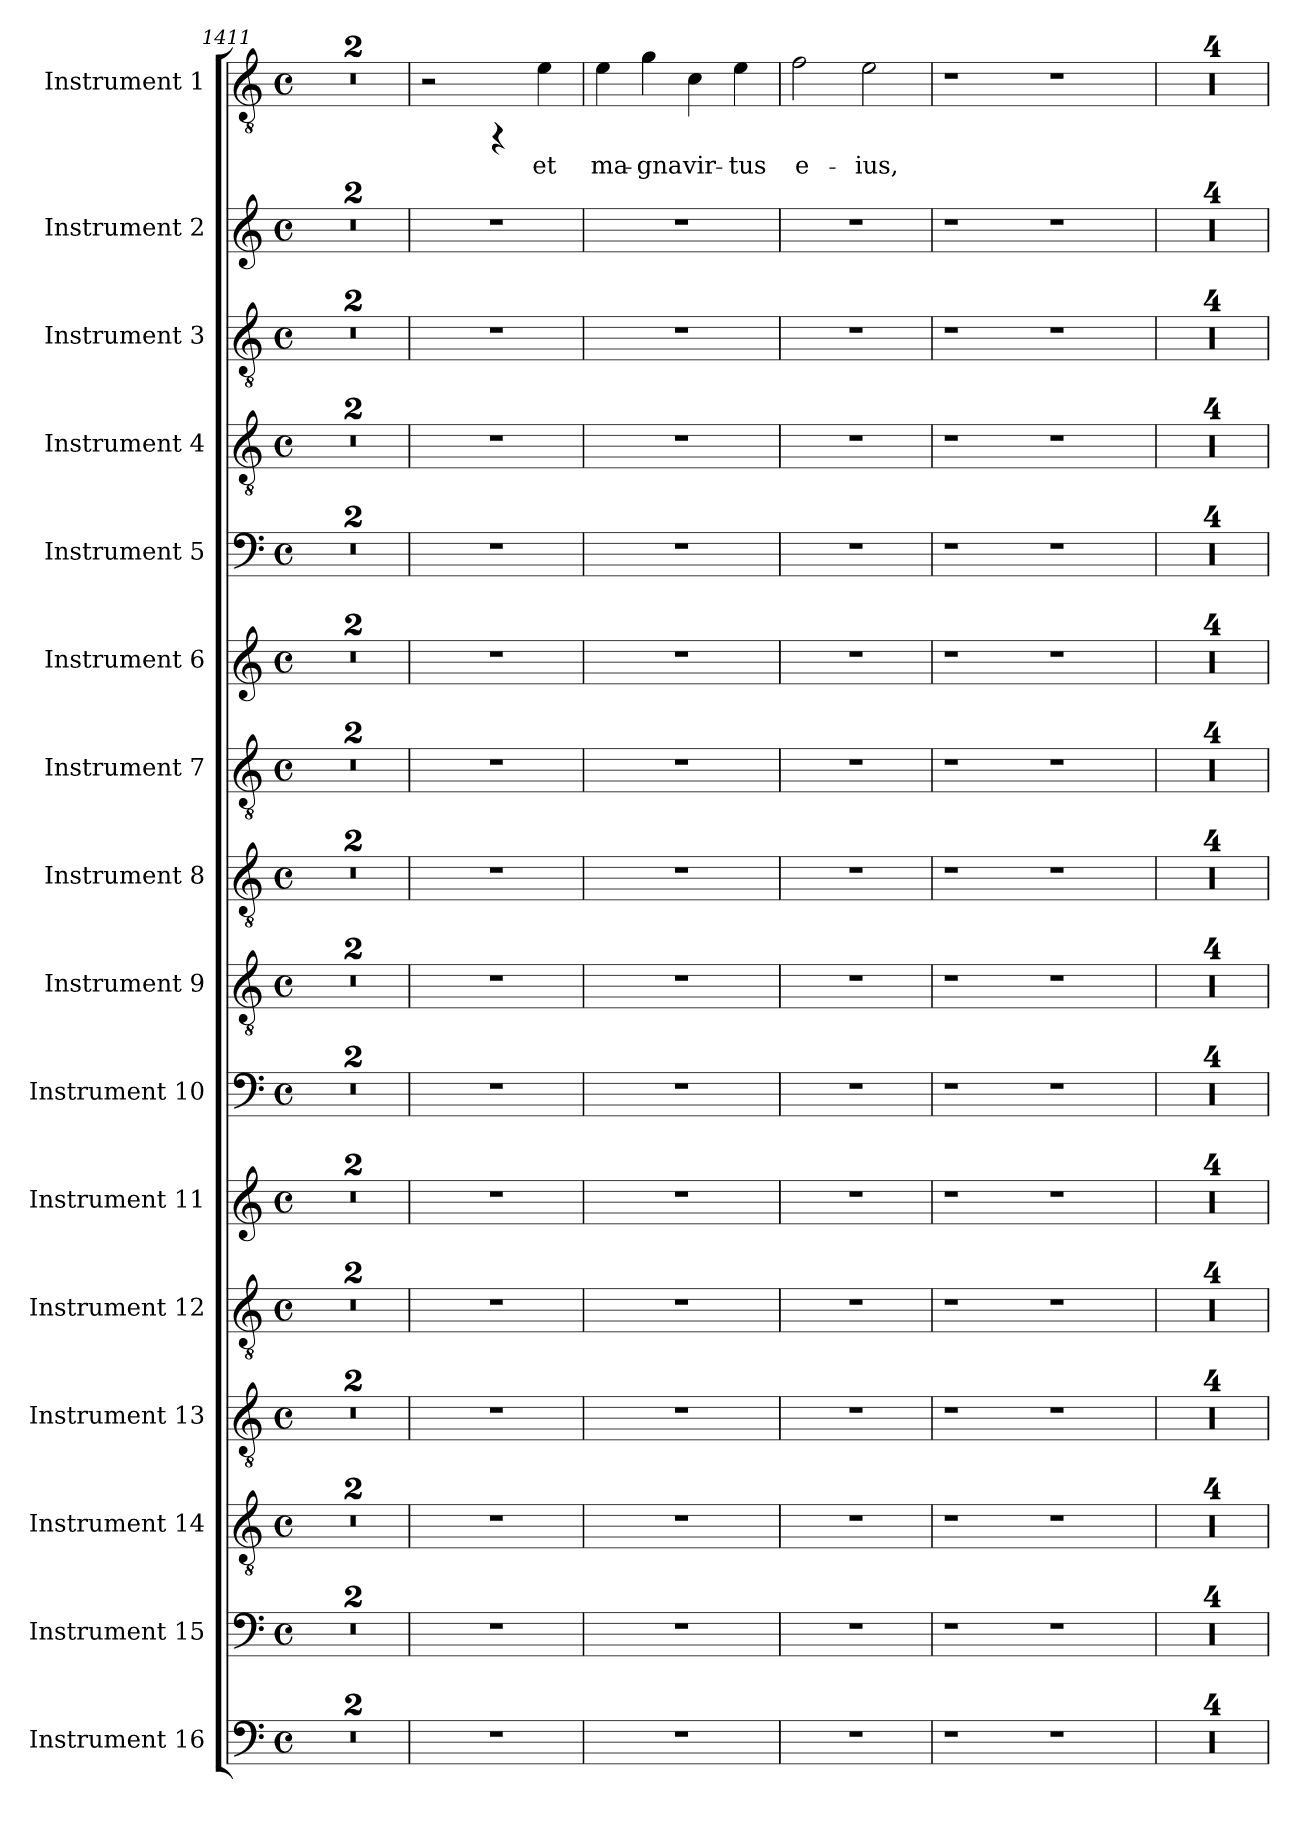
**kern	**kern	**kern	**kern	**kern	**kern	**kern	**kern	**kern	**kern	**kern	**kern	**kern	**kern	**kern	**kern	**text
*part16	*part15	*part14	*part13	*part12	*part11	*part10	*part9	*part8	*part7	*part6	*part5	*part4	*part3	*part2	*part1	*part1
*staff16	*staff15	*staff14	*staff13	*staff12	*staff11	*staff10	*staff9	*staff8	*staff7	*staff6	*staff5	*staff4	*staff3	*staff2	*staff1	*staff1
*I"Instrument 16	*I"Instrument 15	*I"Instrument 14	*I"Instrument 13	*I"Instrument 12	*I"Instrument 11	*I"Instrument 10	*I"Instrument 9	*I"Instrument 8	*I"Instrument 7	*I"Instrument 6	*I"Instrument 5	*I"Instrument 4	*I"Instrument 3	*I"Instrument 2	*I"Instrument 1	*
*clefF4	*clefF4	*clefGv2	*clefGv2	*clefGv2	*clefG2	*clefF4	*clefGv2	*clefGv2	*clefGv2	*clefG2	*clefF4	*clefGv2	*clefGv2	*clefG2	*clefGv2	*
*k[]	*k[]	*k[]	*k[]	*k[]	*k[]	*k[]	*k[]	*k[]	*k[]	*k[]	*k[]	*k[]	*k[]	*k[]	*k[]	*
*C:	*C:	*C:	*C:	*C:	*C:	*C:	*C:	*C:	*C:	*C:	*C:	*C:	*C:	*C:	*C:	*
*M4/4	*M4/4	*M4/4	*M4/4	*M4/4	*M4/4	*M4/4	*M4/4	*M4/4	*M4/4	*M4/4	*M4/4	*M4/4	*M4/4	*M4/4	*M4/4	*
*met(c)	*met(c)	*met(c)	*met(c)	*met(c)	*met(c)	*met(c)	*met(c)	*met(c)	*met(c)	*met(c)	*met(c)	*met(c)	*met(c)	*met(c)	*met(c)	*
=1411	=1411	=1411	=1411	=1411	=1411	=1411	=1411	=1411	=1411	=1411	=1411	=1411	=1411	=1411	=1411	=1411
1r	1r	1r	1r	1r	1r	1r	1r	1r	1r	1r	1r	1r	1r	1r	1r	.
=1412	=1412	=1412	=1412	=1412	=1412	=1412	=1412	=1412	=1412	=1412	=1412	=1412	=1412	=1412	=1412	=1412
1r	1r	1r	1r	1r	1r	1r	1r	1r	1r	1r	1r	1r	1r	1r	1r	.
=1413	=1413	=1413	=1413	=1413	=1413	=1413	=1413	=1413	=1413	=1413	=1413	=1413	=1413	=1413	=1413	=1413
1r	1r	1r	1r	1r	1r	1r	1r	1r	1r	1r	1r	1r	1r	1r	2r	.
.	.	.	.	.	.	.	.	.	.	.	.	.	.	.	4rFF	.
!	!	!	!	!	!	!	!	!	!	!	!	!	!	!	!	!LO:LY:b:cj
.	.	.	.	.	.	.	.	.	.	.	.	.	.	.	4e\	et
=1414	=1414	=1414	=1414	=1414	=1414	=1414	=1414	=1414	=1414	=1414	=1414	=1414	=1414	=1414	=1414	=1414
!	!	!	!	!	!	!	!	!	!	!	!	!	!	!	!	!LO:LY:b:cj
1r	1r	1r	1r	1r	1r	1r	1r	1r	1r	1r	1r	1r	1r	1r	4e\	ma-
!	!	!	!	!	!	!	!	!	!	!	!	!	!	!	!	!LO:LY:b:cj
.	.	.	.	.	.	.	.	.	.	.	.	.	.	.	4g\	-gna
!	!	!	!	!	!	!	!	!	!	!	!	!	!	!	!	!LO:LY:b:cj
.	.	.	.	.	.	.	.	.	.	.	.	.	.	.	4c\	vir-
!	!	!	!	!	!	!	!	!	!	!	!	!	!	!	!	!LO:LY:b:cj
.	.	.	.	.	.	.	.	.	.	.	.	.	.	.	4e\	-tus
=1415	=1415	=1415	=1415	=1415	=1415	=1415	=1415	=1415	=1415	=1415	=1415	=1415	=1415	=1415	=1415	=1415
!	!	!	!	!	!	!	!	!	!	!	!	!	!	!	!	!LO:LY:b:cj
1r	1r	1r	1r	1r	1r	1r	1r	1r	1r	1r	1r	1r	1r	1r	2f\	e-
!	!	!	!	!	!	!	!	!	!	!	!	!	!	!	!	!LO:LY:b:cj
.	.	.	.	.	.	.	.	.	.	.	.	.	.	.	2e\	-ius,
!!LO:LB:g=z
=1416	=1416	=1416	=1416	=1416	=1416	=1416	=1416	=1416	=1416	=1416	=1416	=1416	=1416	=1416	=1416	=1416
1r	1r	1r	1r	1r	1r	1r	1r	1r	1r	1r	1r	1r	1r	1r	1r	.
1r	1r	1r	1r	1r	1r	1r	1r	1r	1r	1r	1r	1r	1r	1r	1r	.
=1417	=1417	=1417	=1417	=1417	=1417	=1417	=1417	=1417	=1417	=1417	=1417	=1417	=1417	=1417	=1417	=1417
1r	1r	1r	1r	1r	1r	1r	1r	1r	1r	1r	1r	1r	1r	1r	1r	.
=1418	=1418	=1418	=1418	=1418	=1418	=1418	=1418	=1418	=1418	=1418	=1418	=1418	=1418	=1418	=1418	=1418
1r	1r	1r	1r	1r	1r	1r	1r	1r	1r	1r	1r	1r	1r	1r	1r	.
=1419	=1419	=1419	=1419	=1419	=1419	=1419	=1419	=1419	=1419	=1419	=1419	=1419	=1419	=1419	=1419	=1419
1r	1r	1r	1r	1r	1r	1r	1r	1r	1r	1r	1r	1r	1r	1r	1r	.
=1420	=1420	=1420	=1420	=1420	=1420	=1420	=1420	=1420	=1420	=1420	=1420	=1420	=1420	=1420	=1420	=1420
1r	1r	1r	1r	1r	1r	1r	1r	1r	1r	1r	1r	1r	1r	1r	1r	.
=	=	=	=	=	=	=	=	=	=	=	=	=	=	=	=	=
*-	*-	*-	*-	*-	*-	*-	*-	*-	*-	*-	*-	*-	*-	*-	*-	*-
